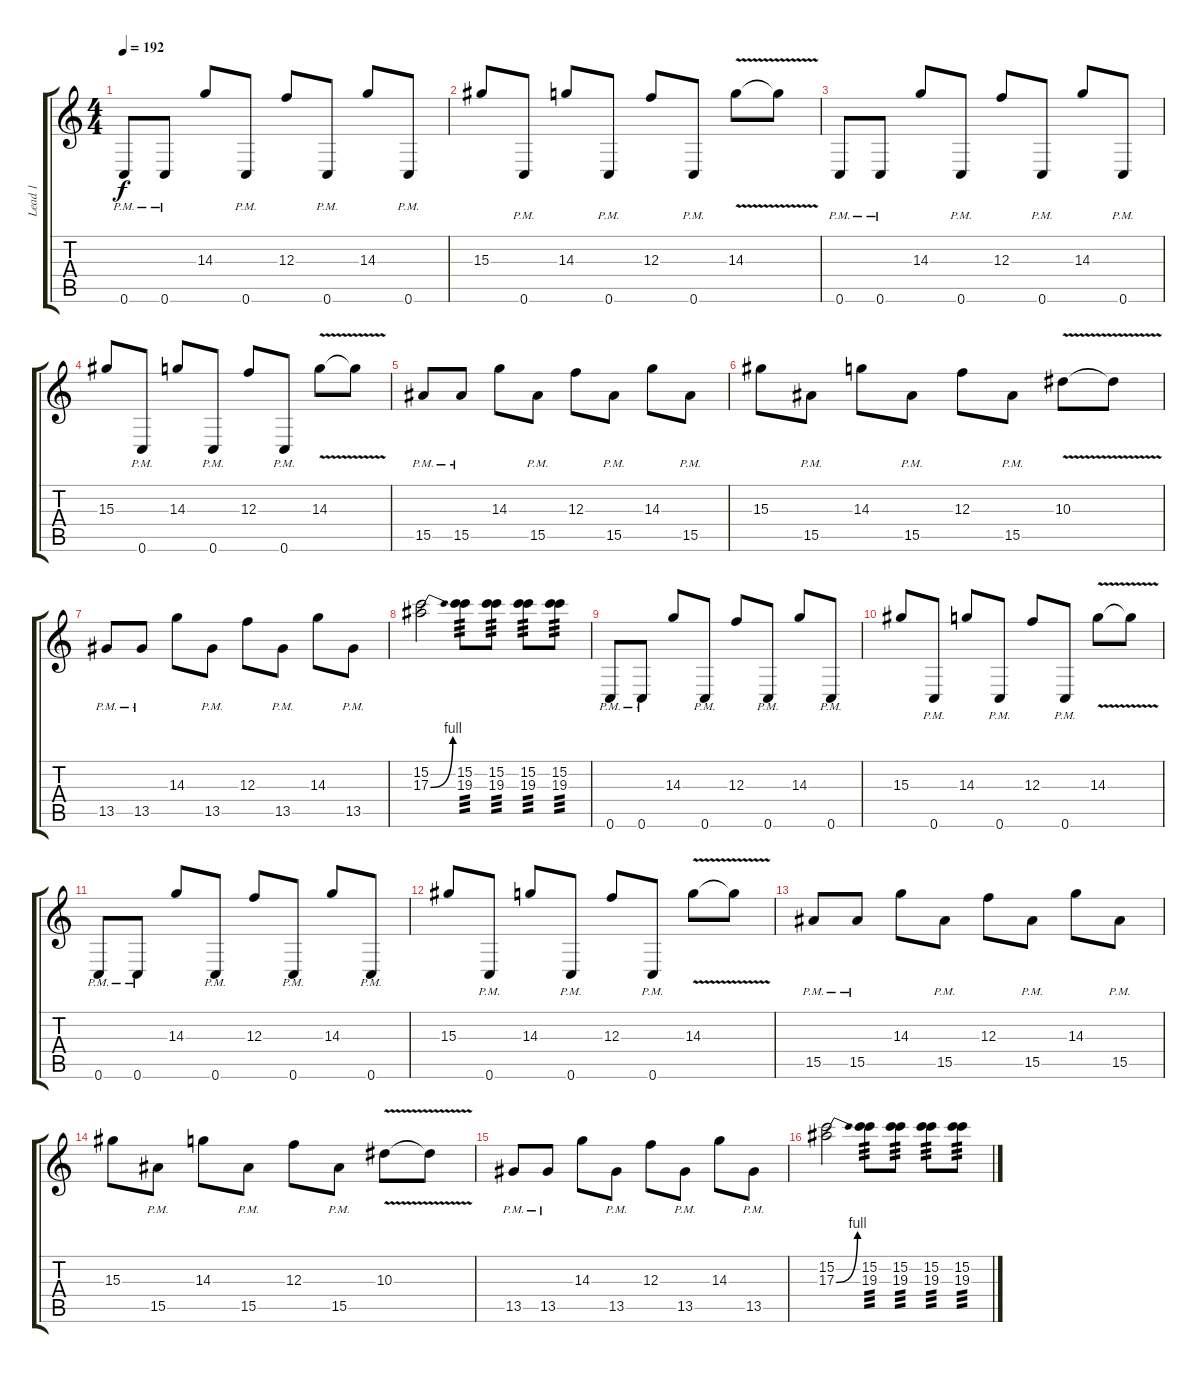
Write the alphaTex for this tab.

\track ("Lead 1" "Lead 1") {instrument distortionguitar}
\staff {score tabs}
\tuning (D4 A3 F3 C3 G2 C2) {hide}
\ts (4 4)
\tempo 192
\clef g2
\ks c
0.6{pm}.8{dy f instrument distortionguitar} 0.6{pm}.8 14.3.8 0.6{pm}.8 12.3.8 0.6{pm}.8 14.3.8 0.6{pm}.8 |
15.3.8 0.6{pm}.8 14.3.8 0.6{pm}.8 12.3.8 0.6{pm}.8 14.3{v}.8 14.3{t}.8 |
0.6{pm}.8 0.6{pm}.8 14.3.8 0.6{pm}.8 12.3.8 0.6{pm}.8 14.3.8 0.6{pm}.8 |
15.3.8 0.6{pm}.8 14.3.8 0.6{pm}.8 12.3.8 0.6{pm}.8 14.3{v}.8 14.3{t}.8 |
15.5{pm}.8 15.5{pm}.8 14.3.8 15.5{pm}.8 12.3.8 15.5{pm}.8 14.3.8 15.5{pm}.8 |
15.3.8 15.5{pm}.8 14.3.8 15.5{pm}.8 12.3.8 15.5{pm}.8 10.3{v}.8 10.3{t}.8 |
13.5{pm}.8 13.5{pm}.8 14.3.8 13.5{pm}.8 12.3.8 13.5{pm}.8 14.3.8 13.5{pm}.8 |
(15.2 17.3{be (bend 0 0 60 4)}).2 (15.2 19.3).8{tp 3} (15.2 19.3).8{tp 3} (15.2 19.3).8{tp 3} (15.2 19.3).8{tp 3} |
0.6{pm}.8 0.6{pm}.8 14.3.8 0.6{pm}.8 12.3.8 0.6{pm}.8 14.3.8 0.6{pm}.8 |
15.3.8 0.6{pm}.8 14.3.8 0.6{pm}.8 12.3.8 0.6{pm}.8 14.3{v}.8 14.3{t}.8 |
0.6{pm}.8 0.6{pm}.8 14.3.8 0.6{pm}.8 12.3.8 0.6{pm}.8 14.3.8 0.6{pm}.8 |
15.3.8 0.6{pm}.8 14.3.8 0.6{pm}.8 12.3.8 0.6{pm}.8 14.3{v}.8 14.3{t}.8 |
15.5{pm}.8 15.5{pm}.8 14.3.8 15.5{pm}.8 12.3.8 15.5{pm}.8 14.3.8 15.5{pm}.8 |
15.3.8 15.5{pm}.8 14.3.8 15.5{pm}.8 12.3.8 15.5{pm}.8 10.3{v}.8 10.3{t}.8 |
13.5{pm}.8 13.5{pm}.8 14.3.8 13.5{pm}.8 12.3.8 13.5{pm}.8 14.3.8 13.5{pm}.8 |
(15.2 17.3{be (bend 0 0 60 4)}).2 (15.2 19.3).8{tp 3} (15.2 19.3).8{tp 3} (15.2 19.3).8{tp 3} (15.2 19.3).8{tp 3}
